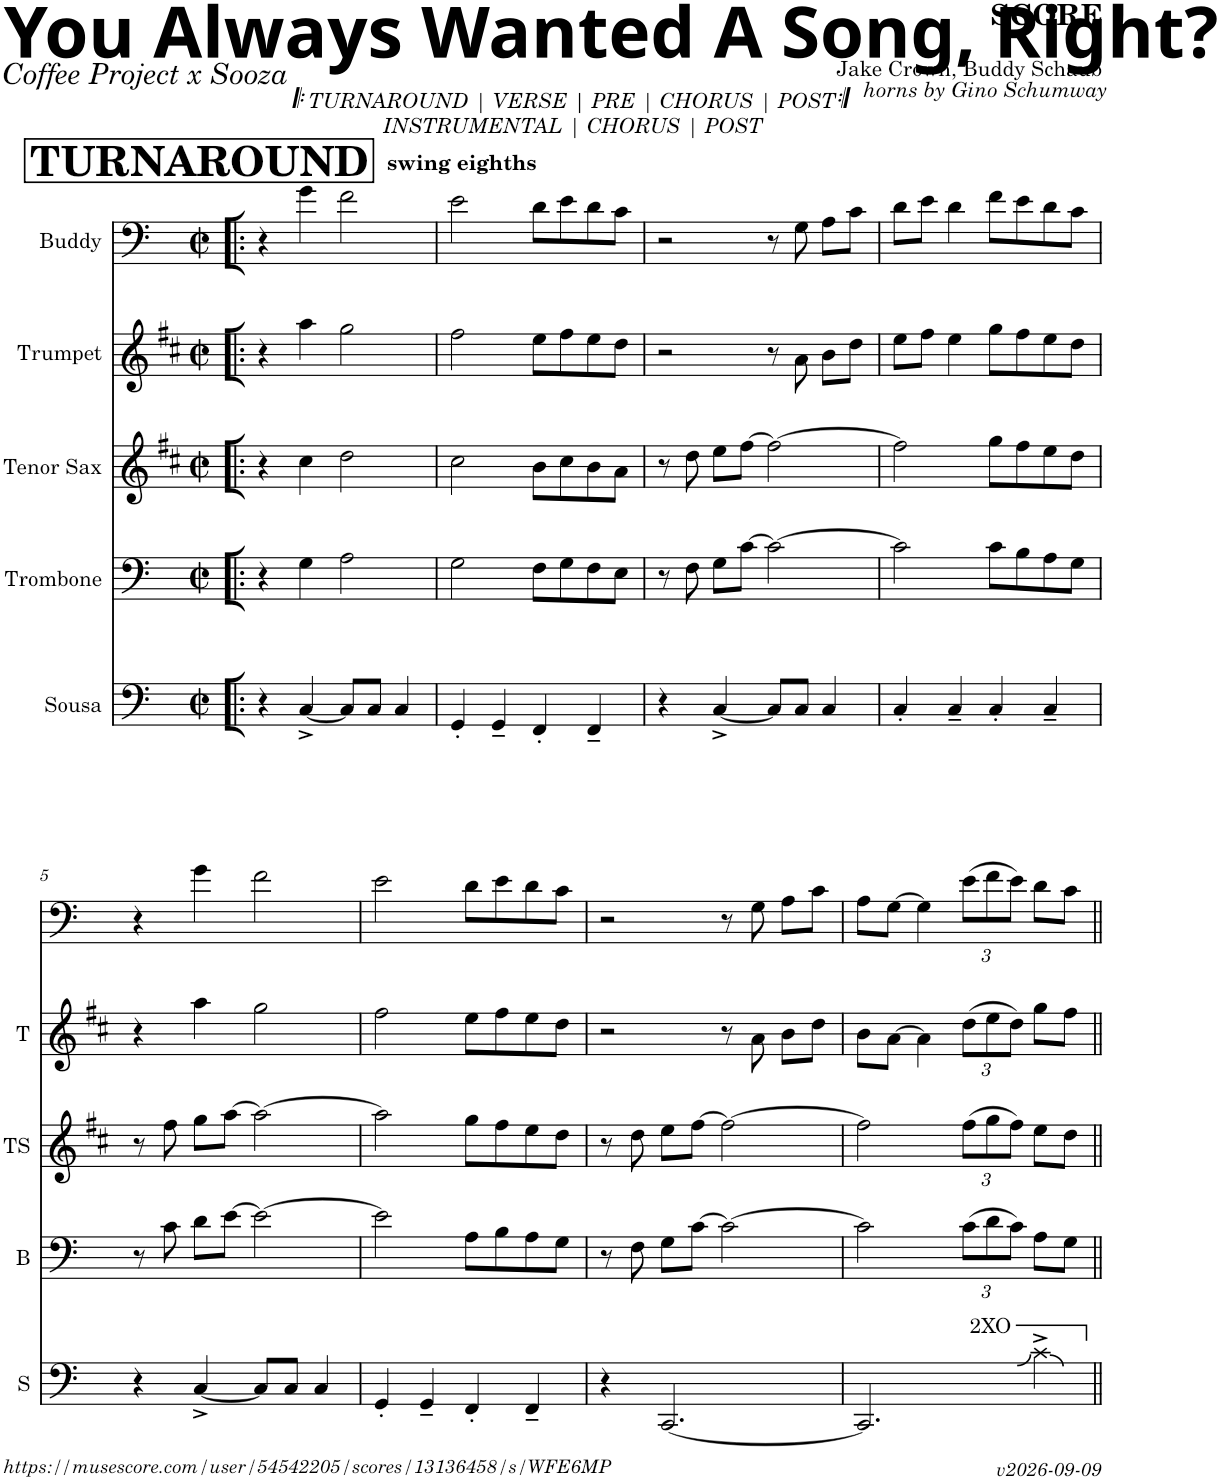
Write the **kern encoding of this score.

**kern	**kern	**kern	**kern	**kern
*part5	*part4	*part3	*part2	*part1
*staff5	*staff4	*staff3	*staff2	*staff1
*I"Sousa	*I"Trombone	*I"Tenor Sax	*I"Trumpet	*I"Buddy
*I'S	*	*I'TS	*I'T	*
*clefF4	*clefF4	*clefG2	*clefG2	*clefF4
*	*	*Trd8c14	*Trd1c2	*
*k[]	*k[]	*k[f#c#]	*k[f#c#]	*k[]
*M2/2	*M2/2	*M2/2	*M2/2	*M2/2
*met(c|)	*met(c|)	*met(c|)	*met(c|)	*met(c|)
!!LO:REH:place=s1:a:B:cj:fs=20:t=TURNAROUND
=1!|:	=1!|:	=1!|:	=1!|:	=1!|:
!	!	!	!	!LO:TX:a:B:t=swing eighths
4r	4r	4r	4r	4r
[4C^/	4G\	4cc#\	4aa\	4g\
8C/L]	2A\	2dd\	2gg\	2f\
8C/J	.	.	.	.
4C/	.	.	.	.
=2	=2	=2	=2	=2
4GG'/	2G\	2cc#\	2ff#\	2e\
4GG~/	.	.	.	.
4FF'/	8F\L	8b\L	8ee\L	8d\L
.	8G\	8cc#\	8ff#\	8e\
4FF~/	8F\	8b\	8ee\	8d\
.	8E\J	8a\J	8dd\J	8c\J
=3	=3	=3	=3	=3
4r	8r	8r	2r	2r
.	8F\	8dd\	.	.
[4C^/	8G\L	8ee\L	.	.
.	[8c\J	[8ff#\J	.	.
8C/L]	2c\_	2ff#\_	8r	8r
8C/J	.	.	8a\	8G\
4C/	.	.	8b\L	8A\L
.	.	.	8dd\J	8c\J
=4	=4	=4	=4	=4
4C'/	2c\]	2ff#\]	8ee\L	8d\L
.	.	.	8ff#\J	8e\J
4C~/	.	.	4ee\	4d\
4C'/	8c\L	8gg\L	8gg\L	8f\L
.	8B\	8ff#\	8ff#\	8e\
4C~/	8A\	8ee\	8ee\	8d\
.	8G\J	8dd\J	8dd\J	8c\J
!!LO:LB:g=z
=5	=5	=5	=5	=5
4r	8r	8r	4r	4r
.	8c\	8ff#\	.	.
[4C^/	8d\L	8gg\L	4aa\	4g\
.	[8e\J	[8aa\J	.	.
8C/L]	2e\_	2aa\_	2gg\	2f\
8C/J	.	.	.	.
4C/	.	.	.	.
=6	=6	=6	=6	=6
4GG'/	2e\]	2aa\]	2ff#\	2e\
4GG~/	.	.	.	.
4FF'/	8A\L	8gg\L	8ee\L	8d\L
.	8B\	8ff#\	8ff#\	8e\
4FF~/	8A\	8ee\	8ee\	8d\
.	8G\J	8dd\J	8dd\J	8c\J
=7	=7	=7	=7	=7
4r	8r	8r	2r	2r
.	8F\	8dd\	.	.
[2.CC/	8G\L	8ee\L	.	.
.	[8c\J	[8ff#\J	.	.
.	2c\_	2ff#\_	8r	8r
.	.	.	8a\	8G\
.	.	.	8b\L	8A\L
.	.	.	8dd\J	8c\J
=8	=8	=8	=8	=8
2.CC/]	2c\]	2ff#\]	8b\L	8A\L
.	.	.	[8a\J	[8G\J
.	.	.	4a\]	4G\]
*	*Xbrackettup	*Xbrackettup	*Xbrackettup	*Xbrackettup
.	(12c\L	(12ff#\L	(>12dd\L	(>12e\L
.	12d\	12gg\	12ee\	12f\
.	12c\J)	12ff#\J)	12dd\J)	12e\J)
!LO:TX:a:t=2XO	!	!	!	!
4c^\	8A\L	8ee\L	8gg\L	8d\L
.	8G\J	8dd\J	8ff#\J	8c\J
=||	=||	=||	=||	=||
*-	*-	*-	*-	*-
